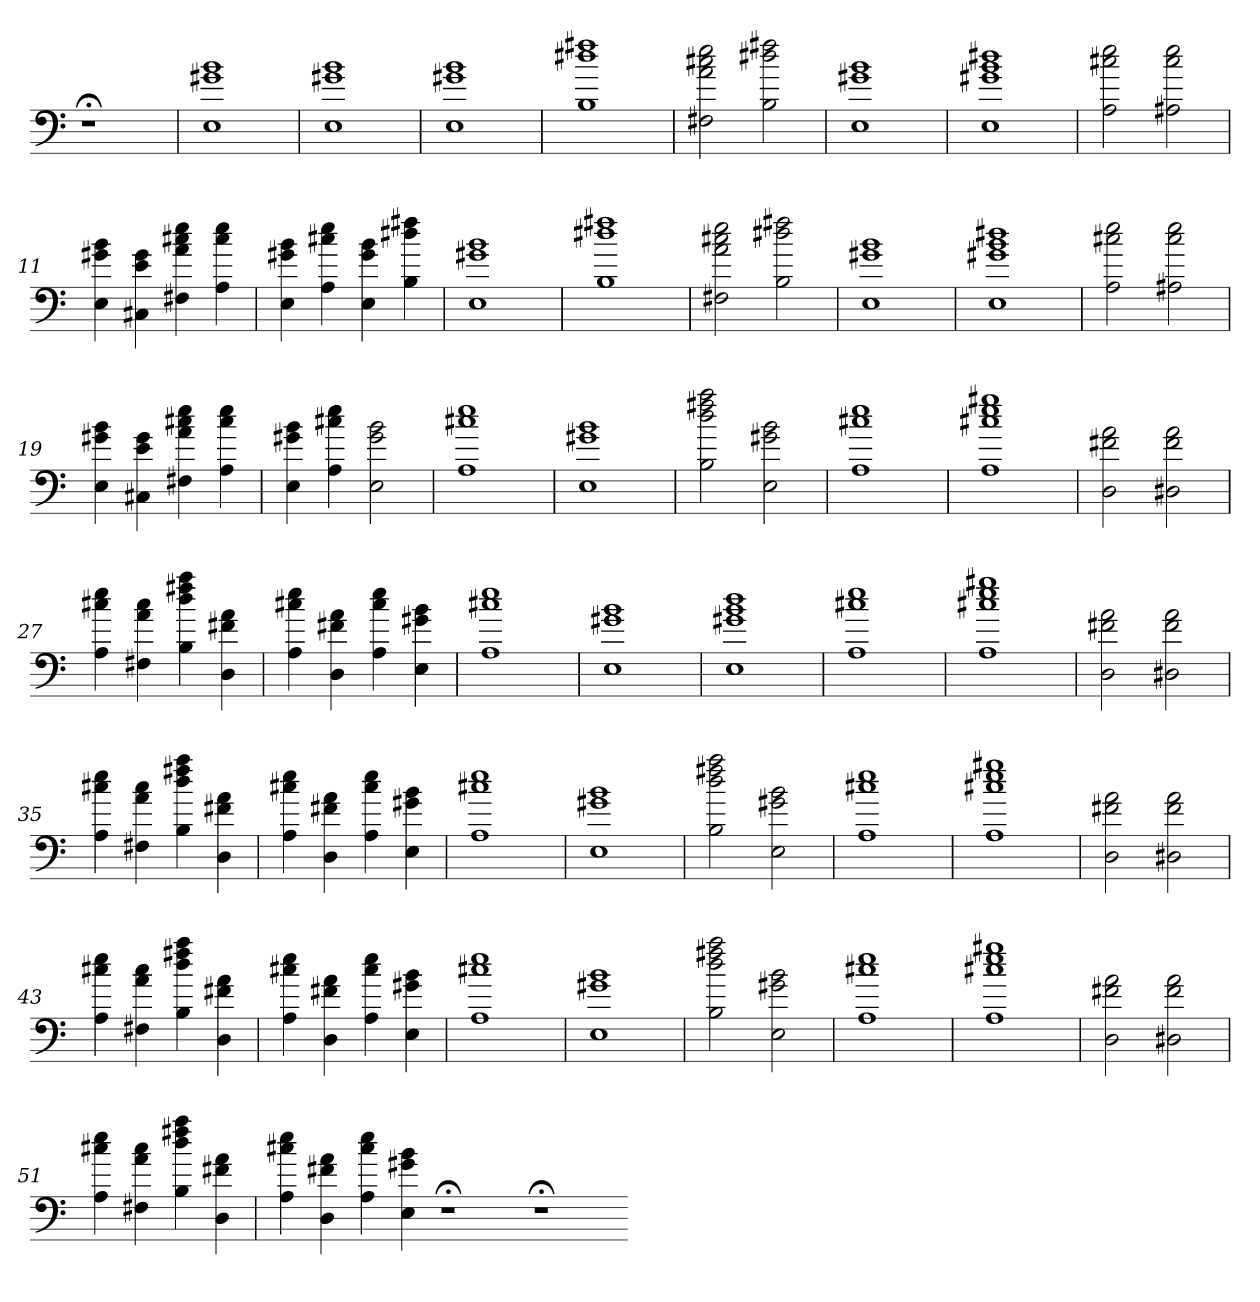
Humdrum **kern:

**kern
*part1
*staff1
=
1r;<
=1
1r
=2
1r
=3
1E 1g#X 1b
=4
1E 1g#X 1b
=5
1E 1g#X 1b
=6
1B 1dd#X 1ff#X
=7
2F#X 2a 2cc#X 2ee
2B 2dd#X 2ff#X
=8
1E 1g#X 1b
=9
1E 1g#X 1b 1dd#X
=10
2A 2cc#X 2ee
2A#X 2cc# 2ee
=11
4E 4g#X 4b
4C#X 4e 4g#
4F#X 4a 4cc#X 4ee
4A 4cc# 4ee
=12
4E 4g#X 4b
4A 4cc#X 4ee
4E 4g# 4b
4B 4dd#X 4ff#X
=13
1E 1g#X 1b
=14
1B 1dd#X 1ff#X
=15
2F#X 2a 2cc#X 2ee
2B 2dd#X 2ff#X
=16
1E 1g#X 1b
=17
1E 1g#X 1b 1dd#X
=18
2A 2cc#X 2ee
2A#X 2cc# 2ee
=19
4E 4g#X 4b
4C#X 4e 4g#
4F#X 4a 4cc#X 4ee
4A 4cc# 4ee
=20
4E 4g#X 4b
4A 4cc#X 4ee
2E 2g# 2b
=21
1A 1cc#X 1ee
=22
1E 1g#X 1b
=23
2B 2dd 2ff#X 2aa
2E 2g#X 2b
=24
1A 1cc#X 1ee
=25
1A 1cc#X 1ee 1gg#X
=26
2D 2f#X 2a
2D#X 2f# 2a
=27
4A 4cc#X 4ee
4F#X 4a 4cc#
4B 4dd 4ff#X 4aa
4D 4f#X 4a
=28
4A 4cc#X 4ee
4D 4f#X 4a
4A 4cc# 4ee
4E 4g#X 4b
=29
1A 1cc#X 1ee
=30
1E 1g#X 1b
=31
1E 1g#X 1b 1dd
=32
1A 1cc#X 1ee
=33
1A 1cc#X 1ee 1gg#X
=34
2D 2f#X 2a
2D#X 2f# 2a
=35
4A 4cc#X 4ee
4F#X 4a 4cc#
4B 4dd 4ff#X 4aa
4D 4f#X 4a
=36
4A 4cc#X 4ee
4D 4f#X 4a
4A 4cc# 4ee
4E 4g#X 4b
=37
1A 1cc#X 1ee
=38
1E 1g#X 1b
=39
2B 2dd 2ff#X 2aa
2E 2g#X 2b
=40
1A 1cc#X 1ee
=41
1A 1cc#X 1ee 1gg#X
=42
2D 2f#X 2a
2D#X 2f# 2a
=43
4A 4cc#X 4ee
4F#X 4a 4cc#
4B 4dd 4ff#X 4aa
4D 4f#X 4a
=44
4A 4cc#X 4ee
4D 4f#X 4a
4A 4cc# 4ee
4E 4g#X 4b
=45
1A 1cc#X 1ee
=46
1E 1g#X 1b
=47
2B 2dd 2ff#X 2aa
2E 2g#X 2b
=48
1A 1cc#X 1ee
=49
1A 1cc#X 1ee 1gg#X
=50
2D 2f#X 2a
2D#X 2f# 2a
=51
4A 4cc#X 4ee
4F#X 4a 4cc#
4B 4dd 4ff#X 4aa
4D 4f#X 4a
=52
4A 4cc#X 4ee
4D 4f#X 4a
4A 4cc# 4ee
4E 4g#X 4b
1r;<
1r;<
=-
*-
